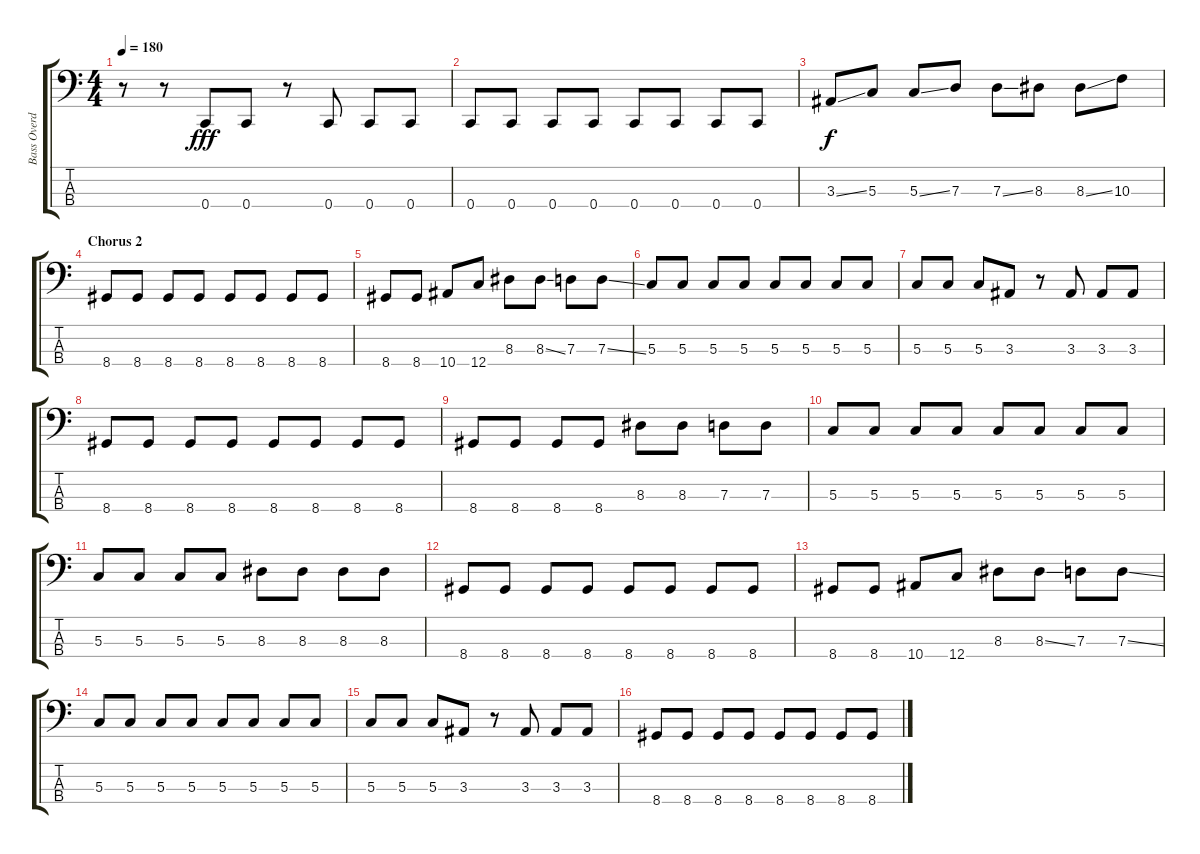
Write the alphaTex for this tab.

\track ("Bass Overdub" "Bass Overd") {instrument electricbasspick}
\staff {score tabs}
\tuning (F2 C2 G1 C1) {hide}
\ts (4 4)
\tempo 180
\clef f4
\ks c
r.8{dy fff} r.8 0.4.8 0.4.8 r.8 0.4.8 0.4.8 0.4.8 |
0.4.8 0.4.8 0.4.8 0.4.8 0.4.8 0.4.8 0.4.8 0.4.8 |
3.3{ss}.8{dy f} 5.3.8 5.3{ss}.8 7.3.8 7.3{ss}.8 8.3.8 8.3{ss}.8 10.3.8 |
\section ("" "Chorus 2")
8.4.8 8.4.8 8.4.8 8.4.8 8.4.8 8.4.8 8.4.8 8.4.8 |
8.4.8 8.4.8 10.4.8 12.4.8 8.3.8 8.3{ss}.8 7.3.8 7.3{ss}.8 |
5.3.8 5.3.8 5.3.8 5.3.8 5.3.8 5.3.8 5.3.8 5.3.8 |
5.3.8 5.3.8 5.3.8 3.3.8 r.8 3.3.8 3.3.8 3.3.8 |
8.4.8 8.4.8 8.4.8 8.4.8 8.4.8 8.4.8 8.4.8 8.4.8 |
8.4.8 8.4.8 8.4.8 8.4.8 8.3.8 8.3.8 7.3.8 7.3.8 |
5.3.8 5.3.8 5.3.8 5.3.8 5.3.8 5.3.8 5.3.8 5.3.8 |
5.3.8 5.3.8 5.3.8 5.3.8 8.3.8 8.3.8 8.3.8 8.3.8 |
8.4.8 8.4.8 8.4.8 8.4.8 8.4.8 8.4.8 8.4.8 8.4.8 |
8.4.8 8.4.8 10.4.8 12.4.8 8.3.8 8.3{ss}.8 7.3.8 7.3{ss}.8 |
5.3.8 5.3.8 5.3.8 5.3.8 5.3.8 5.3.8 5.3.8 5.3.8 |
5.3.8 5.3.8 5.3.8 3.3.8 r.8 3.3.8 3.3.8 3.3.8 |
8.4.8 8.4.8 8.4.8 8.4.8 8.4.8 8.4.8 8.4.8 8.4.8
